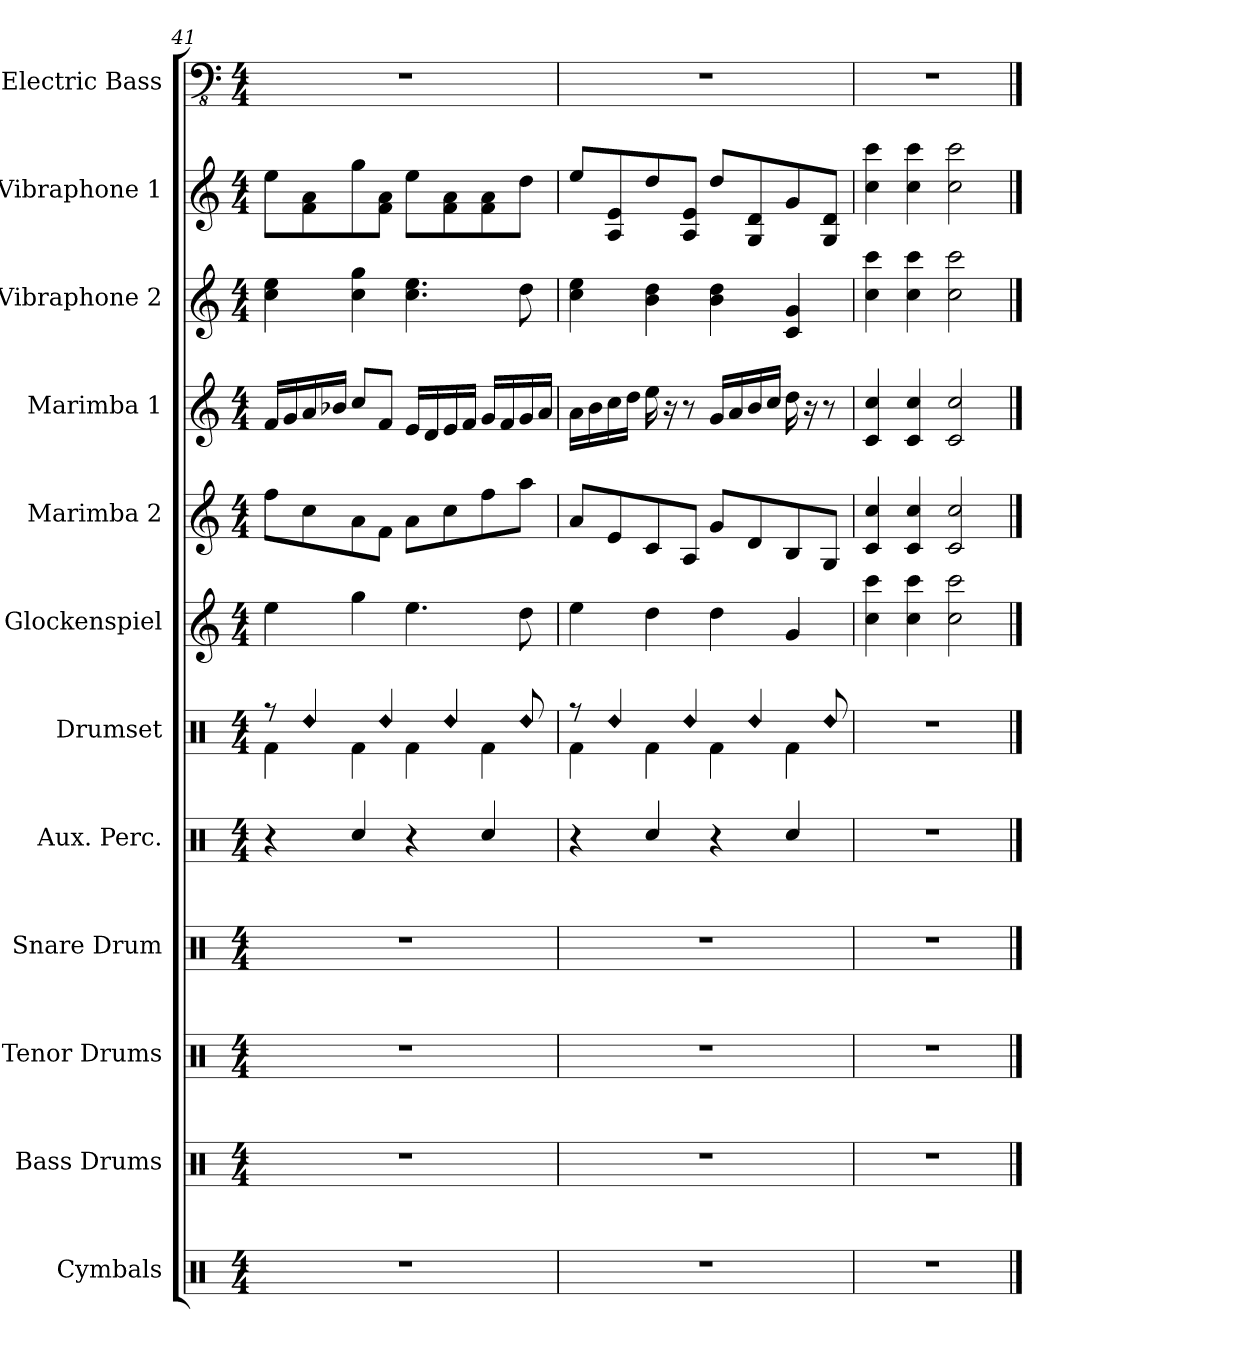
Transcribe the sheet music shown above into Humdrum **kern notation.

**kern	**kern	**kern	**kern	**kern	**kern	**kern	**kern	**kern	**kern	**kern	**kern
*part12	*part11	*part10	*part9	*part8	*part7	*part6	*part5	*part4	*part3	*part2	*part1
*staff12	*staff11	*staff10	*staff9	*staff8	*staff7	*staff6	*staff5	*staff4	*staff3	*staff2	*staff1
*I"Cymbals	*I"Bass Drums	*I"Tenor Drums	*I"Snare Drum	*I"Aux. Perc.	*I"Drumset	*I"Glockenspiel	*I"Marimba 2	*I"Marimba 1	*I"Vibraphone 2	*I"Vibraphone 1	*I"Electric Bass
*I'Cym.	*I'B.D.	*I'T.D.	*I'S.D.	*I'Aux.	*I'Drs.	*I'Glk.	*I'Mba. 2	*I'Mba. 1	*I'Vib. 2	*I'Vib. 1	*I'El. B.
!!LO:PB:g=z
*clefX	*clefX	*clefX	*clefX	*clefX	*clefX	*clefG2	*clefG2	*clefG2	*clefG2	*clefG2	*clefFv4
*	*	*	*	*	*	*ITrd-14c-24	*	*	*	*	*
*k[]	*k[]	*k[]	*k[]	*k[]	*k[]	*k[]	*k[]	*k[]	*k[]	*k[]	*k[]
*M4/4	*M4/4	*M4/4	*M4/4	*M4/4	*M4/4	*M4/4	*M4/4	*M4/4	*M4/4	*M4/4	*M4/4
=41	=41	=41	=41	=41	=41	=41	=41	=41	=41	=41	=41
*	*	*	*	*	*^	*	*	*	*	*	*
1r	1r	1r	1r	4r	8r	4Rf\	4eeee\	8ff\L	16f/LL	4cc\ 4ee\	8ee\L	1r
.	.	.	.	.	.	.	.	.	16g/	.	.	.
!	!	!	!	!	!LO:N:head=diamond	!	!	!	!	!	!	!
.	.	.	.	.	4Rdd/	.	.	8cc\	16a/	.	8f\ 8a\	.
.	.	.	.	.	.	.	.	.	16b-X/JJ	.	.	.
.	.	.	.	4Rcc/	.	4Rf\	4gggg\	8a\	8cc/L	4cc\ 4gg\	8gg\	.
!	!	!	!	!	!LO:N:head=diamond	!	!	!	!	!	!	!
.	.	.	.	.	4Rdd/	.	.	8f\J	8f/J	.	8f\ 8a\J	.
.	.	.	.	4r	.	4Rf\	4.eeee\	8a\L	16e/LL	4.cc\ 4.ee\	8ee\L	.
.	.	.	.	.	.	.	.	.	16d/	.	.	.
!	!	!	!	!	!LO:N:head=diamond	!	!	!	!	!	!	!
.	.	.	.	.	4Rdd/	.	.	8cc\	16e/	.	8f\ 8a\	.
.	.	.	.	.	.	.	.	.	16f/JJ	.	.	.
.	.	.	.	4Rcc/	.	4Rf\	.	8ff\	16g/LL	.	8f\ 8a\	.
.	.	.	.	.	.	.	.	.	16f/	.	.	.
!	!	!	!	!	!LO:N:head=diamond	!	!	!	!	!	!	!
.	.	.	.	.	8Rdd/	.	8dddd\	8aa\J	16g/	8dd\	8dd\J	.
.	.	.	.	.	.	.	.	.	16a/JJ	.	.	.
=42	=42	=42	=42	=42	=42	=42	=42	=42	=42	=42	=42	=42
1r	1r	1r	1r	4r	8r	4Rf\	4eeee\	8a/L	16a\LL	4cc\ 4ee\	8ee/L	1r
.	.	.	.	.	.	.	.	.	16b\	.	.	.
!	!	!	!	!	!LO:N:head=diamond	!	!	!	!	!	!	!
.	.	.	.	.	4Rdd/	.	.	8e/	16cc\	.	8A/ 8e/	.
.	.	.	.	.	.	.	.	.	16dd\JJ	.	.	.
.	.	.	.	4Rcc/	.	4Rf\	4dddd\	8c/	16ee\	4b\ 4dd\	8dd/	.
.	.	.	.	.	.	.	.	.	16r	.	.	.
!	!	!	!	!	!LO:N:head=diamond	!	!	!	!	!	!	!
.	.	.	.	.	4Rdd/	.	.	8A/J	8r	.	8A/ 8e/J	.
.	.	.	.	4r	.	4Rf\	4dddd\	8g/L	16g/LL	4b\ 4dd\	8dd/L	.
.	.	.	.	.	.	.	.	.	16a/	.	.	.
!	!	!	!	!	!LO:N:head=diamond	!	!	!	!	!	!	!
.	.	.	.	.	4Rdd/	.	.	8d/	16b/	.	8G/ 8d/	.
.	.	.	.	.	.	.	.	.	16cc/JJ	.	.	.
.	.	.	.	4Rcc/	.	4Rf\	4ggg/	8B/	16dd\	4c/ 4g/	8g/	.
.	.	.	.	.	.	.	.	.	16r	.	.	.
!	!	!	!	!	!LO:N:head=diamond	!	!	!	!	!	!	!
.	.	.	.	.	8Rdd/	.	.	8G/J	8r	.	8G/ 8d/J	.
*	*	*	*	*	*v	*v	*	*	*	*	*	*
=43	=43	=43	=43	=43	=43	=43	=43	=43	=43	=43	=43
1r	1r	1r	1r	1r	1r	4cccc\ 4ccccc\	4c/ 4cc/	4c/ 4cc/	4cc\ 4ccc\	4cc\ 4ccc\	1r
.	.	.	.	.	.	4cccc\ 4ccccc\	4c/ 4cc/	4c/ 4cc/	4cc\ 4ccc\	4cc\ 4ccc\	.
.	.	.	.	.	.	2cccc\ 2ccccc\	2c/ 2cc/	2c/ 2cc/	2cc\ 2ccc\	2cc\ 2ccc\	.
==	==	==	==	==	==	==	==	==	==	==	==
*-	*-	*-	*-	*-	*-	*-	*-	*-	*-	*-	*-
